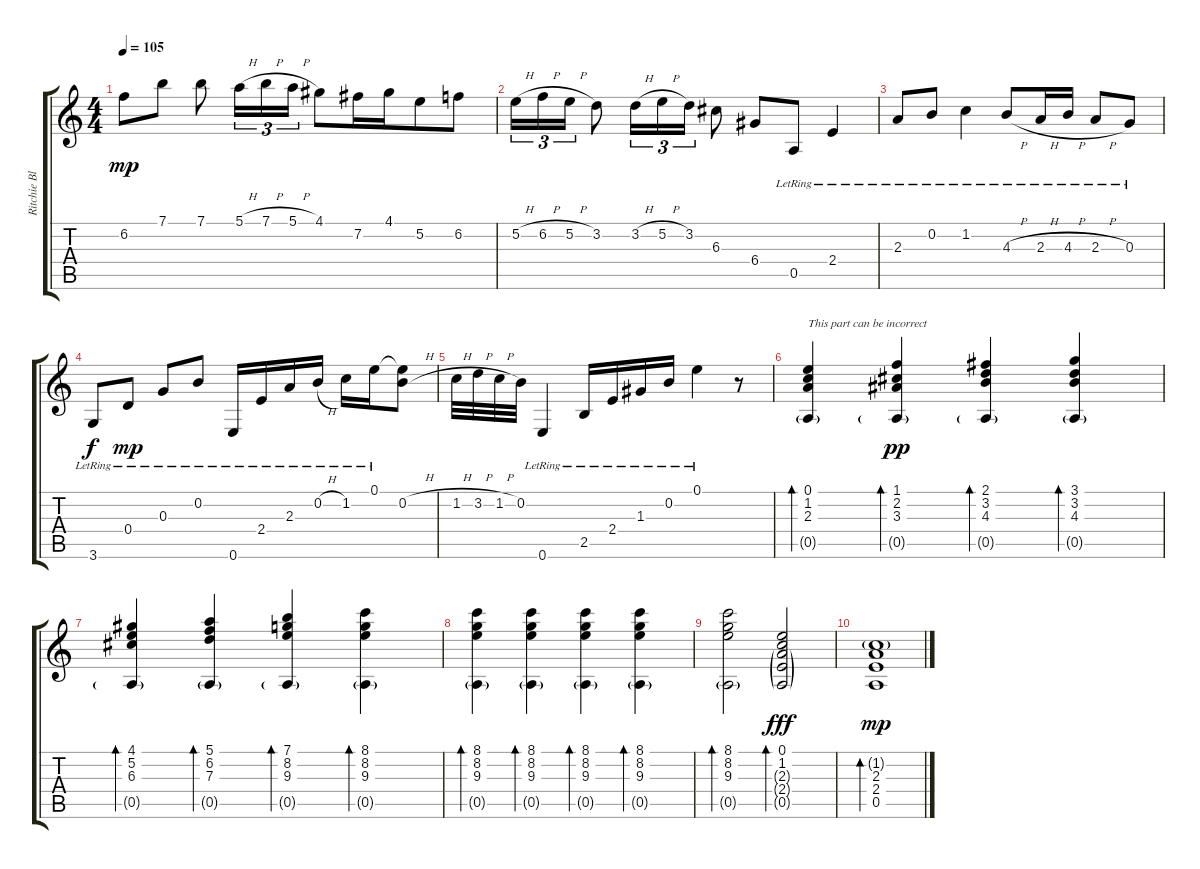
\track ("Ritchie Blackmore" "Ritchie Bl") {instrument acousticguitarnylon}
\staff {score tabs}
\tuning (E4 B3 G3 D3 A2 E2) {hide}
\ts (4 4)
\tempo 105
\clef g2
\ks c
6.2.8{dy mp} 7.1.8{beam split} 7.1.8 5.1{h}.16{tu (3 2)} 7.1{h}.16{tu (3 2)} 5.1{h}.16{tu (3 2)} 4.1.8 7.2.16 4.1.16{beam merge} 5.2.8 6.2.8 |
5.2{h}.16{tu (3 2)} 6.2{h}.16{tu (3 2)} 5.2{h}.16{tu (3 2)} 3.2.8{beam split} 3.2{h}.16{tu (3 2)} 5.2{h}.16{tu (3 2)} 3.2.16{tu (3 2)} 6.3.8 6.4.8 0.5{lr}.8{beam merge} 2.4{lr}.4 |
2.3{lr}.8 0.2{lr}.8 1.2{lr}.4 4.3{h lr}.8 2.3{h lr}.16 4.3{h lr}.16 2.3{h lr}.8 0.3{lr}.8 |
3.6{lr}.8{dy f} 0.4{lr}.8{dy mp} 0.3{lr}.8 0.2{lr}.8 0.6{lr}.16 2.4{lr}.16 2.3{lr}.16 0.2{h lr}.16 1.2{lr}.16 0.1{lr}.16 (0.1{t} 0.2{h}).8 |
1.2{h}.32 3.2{h}.32 1.2{h}.32{beam merge} 0.2.32 0.6{lr}.4 2.5{lr}.16 2.4{lr}.16{beam merge} 1.3{lr}.16 0.2{lr}.16 0.1{lr}.4 r.8 |
(0.1 1.2 2.3 0.5{g}).4{bd 480 txt "This part can be incorrect"} (1.1 2.2 3.3 0.5{g}).4{bd 480 dy pp} (2.1 3.2 4.3 0.5{g}).4{bd 480} (3.1 3.2 4.3 0.5{g}).4{bd 480} |
(4.1 5.2 6.3 0.5{g}).4{bd 480} (5.1 6.2 7.3 0.5{g}).4{bd 480} (7.1 8.2 9.3 0.5{g}).4{bd 480} (8.1 8.2 9.3 0.5{g}).4{bd 480} |
(8.1 8.2 9.3 0.5{g}).4{bd 480} (8.1 8.2 9.3 0.5{g}).4{bd 480} (8.1 8.2 9.3 0.5{g}).4{bd 480} (8.1 8.2 9.3 0.5{g}).4{bd 480} |
(8.1 8.2 9.3 0.5{g}).2{bd 480} (0.1 1.2 2.3{g} 2.4{g} 0.5{g}).2{bd 120 dy fff} |
(1.2{g} 2.3 2.4 0.5).1{bd 240 dy mp}
